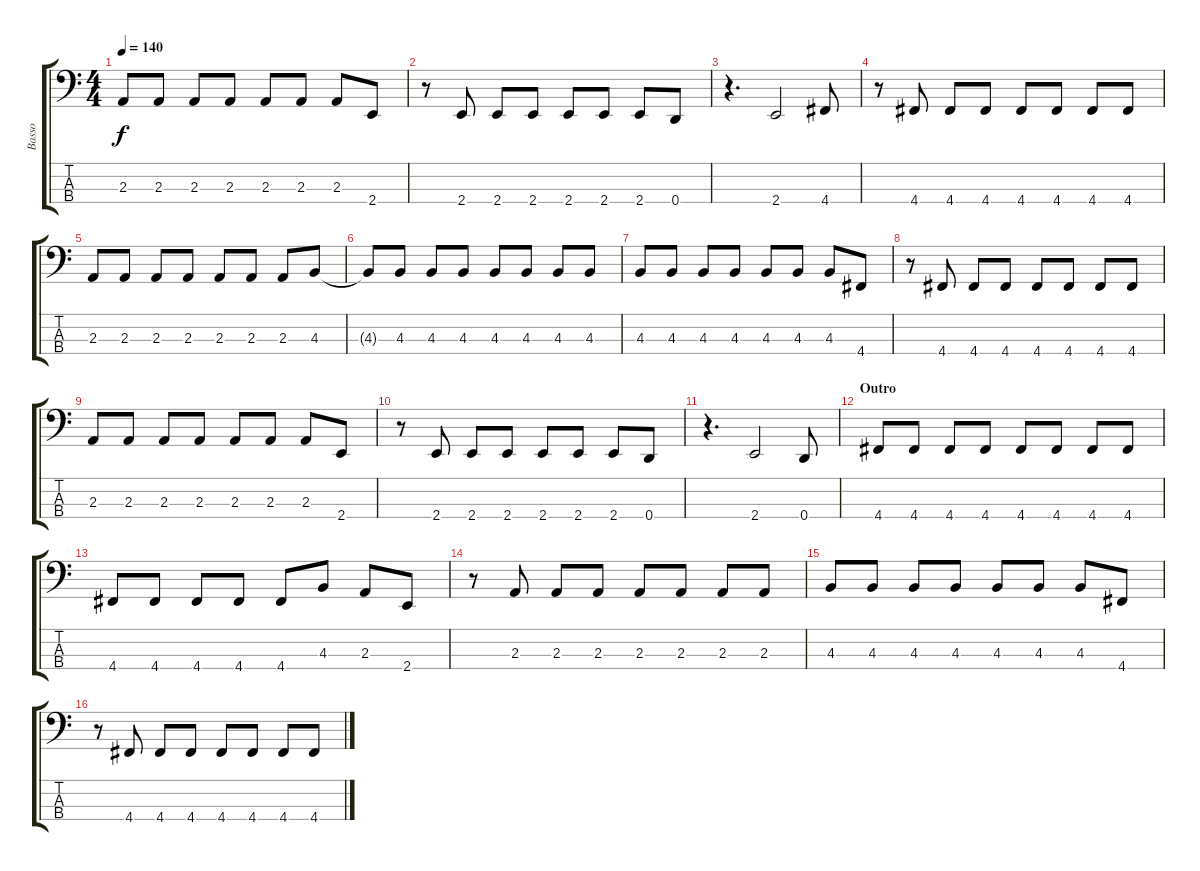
\track ("Basso" "Basso") {instrument electricbassfinger}
\staff {score tabs}
\tuning (F2 C2 G1 D1) {hide}
\ts (4 4)
\tempo 140
\clef f4
\ks c
2.3.8{dy f} 2.3.8 2.3.8 2.3.8 2.3.8 2.3.8 2.3.8 2.4.8 |
r.8 2.4.8 2.4.8 2.4.8 2.4.8 2.4.8 2.4.8 0.4.8 |
r.4{d} 2.4.2 4.4.8 |
r.8 4.4.8 4.4.8 4.4.8 4.4.8 4.4.8 4.4.8 4.4.8 |
2.3.8 2.3.8 2.3.8 2.3.8 2.3.8 2.3.8 2.3.8 4.3.8 |
4.3{t}.8 4.3.8 4.3.8 4.3.8 4.3.8 4.3.8 4.3.8 4.3.8 |
4.3.8 4.3.8 4.3.8 4.3.8 4.3.8 4.3.8 4.3.8 4.4.8 |
r.8 4.4.8 4.4.8 4.4.8 4.4.8 4.4.8 4.4.8 4.4.8 |
2.3.8 2.3.8 2.3.8 2.3.8 2.3.8 2.3.8 2.3.8 2.4.8 |
r.8 2.4.8 2.4.8 2.4.8 2.4.8 2.4.8 2.4.8 0.4.8 |
r.4{d} 2.4.2 0.4.8 |
\section ("" "Outro")
4.4.8 4.4.8 4.4.8 4.4.8 4.4.8 4.4.8 4.4.8 4.4.8 |
4.4.8 4.4.8 4.4.8 4.4.8 4.4.8 4.3.8 2.3.8 2.4.8 |
r.8 2.3.8 2.3.8 2.3.8 2.3.8 2.3.8 2.3.8 2.3.8 |
4.3.8 4.3.8 4.3.8 4.3.8 4.3.8 4.3.8 4.3.8 4.4.8 |
r.8 4.4.8 4.4.8 4.4.8 4.4.8 4.4.8 4.4.8 4.4.8
